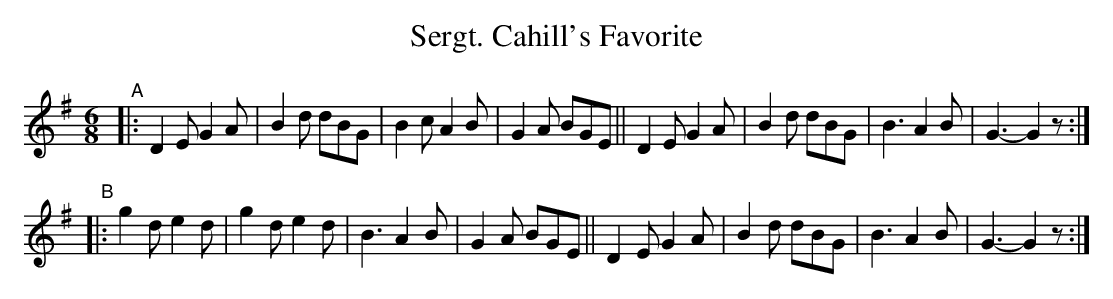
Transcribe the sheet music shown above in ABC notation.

X:1
T: Sergt. Cahill's Favorite
M: 6/8
L: 1/8
K: G
"^A"\
|: D2E G2A | B2d dBG | B2c A2B | G2A BGE \
|| D2E G2A | B2d dBG | B3  A2B | G3- G2z :|
"^B"\
|: g2d e2d | g2d e2d | B3  A2B | G2A BGE \
|| D2E G2A | B2d dBG | B3  A2B | G3- G2z :|
